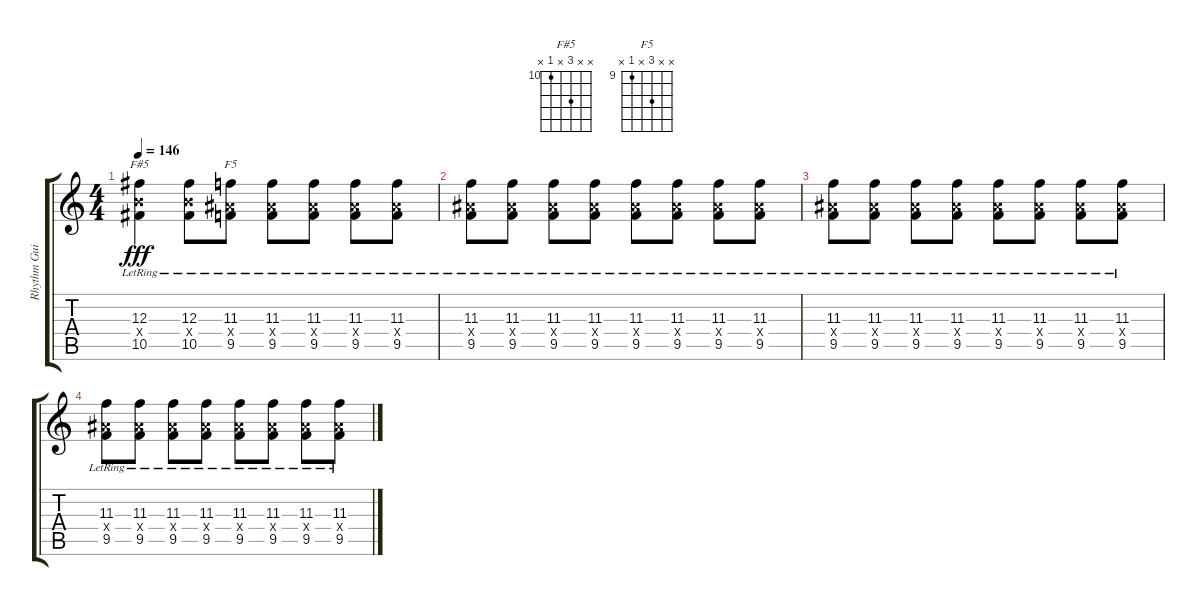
\track ("Rhythm Guitar" "Rhythm Gui") {instrument electricguitarclean}
\staff {score tabs}
\tuning (Eb4 Bb3 Gb3 Db3 Ab2 Db2) {hide}
\chord ("F#5" x x 12 x 10 x) {firstfret 10}
\chord ("F5" x x 11 x 9 x) {firstfret 9}
\ts (4 4)
\tempo 146
\clef g2
\ks c
(12.3{lr} 10.4{x} 10.5{lr}).4{ch "F#5" dy fff} (12.3{lr} 10.4{x} 10.5{lr}).8 (11.3{lr} 9.4{x} 9.5{lr}).8{ch "F5"} (11.3{lr} 9.4{x} 9.5{lr}).8 (11.3{lr} 9.4{x} 9.5{lr}).8 (11.3{lr} 9.4{x} 9.5{lr}).8 (11.3{lr} 9.4{x} 9.5{lr}).8 |
(11.3{lr} 9.4{x} 9.5{lr}).8 (11.3{lr} 9.4{x} 9.5{lr}).8 (11.3{lr} 9.4{x} 9.5{lr}).8 (11.3{lr} 9.4{x} 9.5{lr}).8 (11.3{lr} 9.4{x} 9.5{lr}).8 (11.3{lr} 9.4{x} 9.5{lr}).8 (11.3{lr} 9.4{x} 9.5{lr}).8 (11.3{lr} 9.4{x} 9.5{lr}).8 |
(11.3{lr} 9.4{x} 9.5{lr}).8 (11.3{lr} 9.4{x} 9.5{lr}).8 (11.3{lr} 9.4{x} 9.5{lr}).8 (11.3{lr} 9.4{x} 9.5{lr}).8 (11.3{lr} 9.4{x} 9.5{lr}).8 (11.3{lr} 9.4{x} 9.5{lr}).8 (11.3{lr} 9.4{x} 9.5{lr}).8 (11.3{lr} 9.4{x} 9.5{lr}).8 |
(11.3{lr} 9.4{x} 9.5{lr}).8 (11.3{lr} 9.4{x} 9.5{lr}).8 (11.3{lr} 9.4{x} 9.5{lr}).8 (11.3{lr} 9.4{x} 9.5{lr}).8 (11.3{lr} 9.4{x} 9.5{lr}).8 (11.3{lr} 9.4{x} 9.5{lr}).8 (11.3{lr} 9.4{x} 9.5{lr}).8 (11.3{lr} 9.4{x} 9.5{lr}).8
